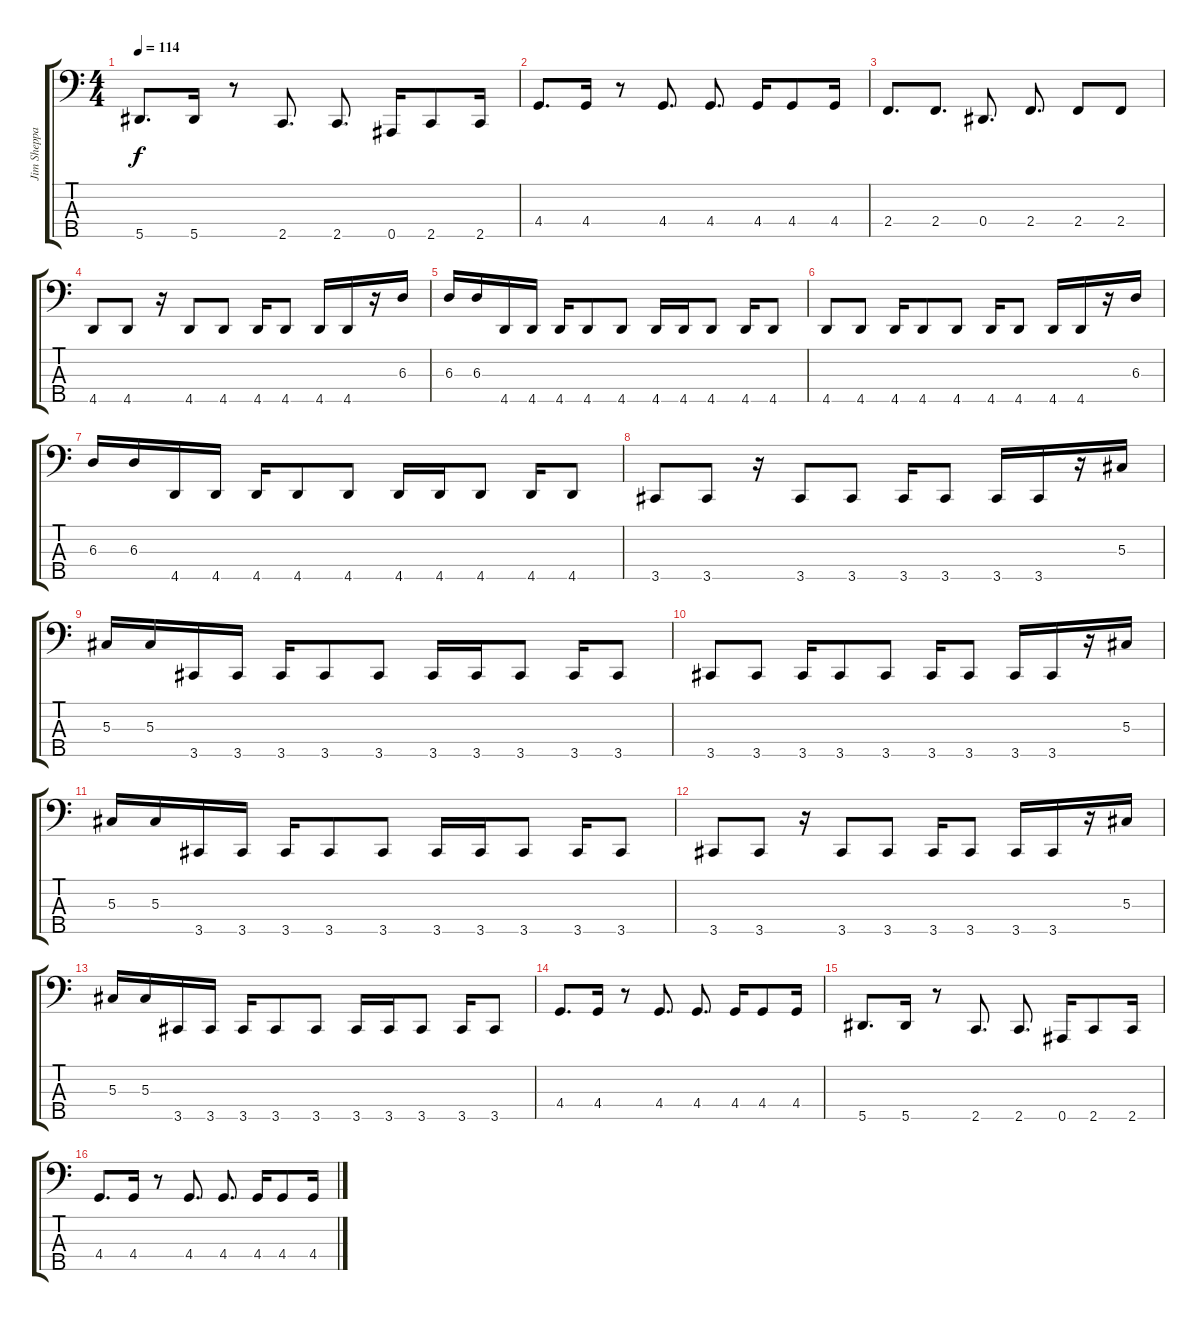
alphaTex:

\track ("Jim Sheppard (Bass)" "Jim Sheppa") {instrument electricbasspick}
\staff {score tabs}
\tuning (Gb2 Db2 Ab1 Eb1 Bb0) {hide}
\ts (4 4)
\tempo 114
\clef f4
\ks c
5.5.8{d dy f} 5.5.16 r.8 2.5.8{d} 2.5.8{d} 0.5.16 2.5.8 2.5.16 |
4.4.8{d} 4.4.16 r.8 4.4.8{d} 4.4.8{d} 4.4.16 4.4.8 4.4.16 |
2.4.8{d} 2.4.8{d} 0.4.8{d} 2.4.8{d} 2.4.8 2.4.8 |
4.5.8 4.5.8 r.16 4.5.8 4.5.8 4.5.16 4.5.8 4.5.16 4.5.16 r.16 6.3.16 |
6.3.16 6.3.16 4.5.16 4.5.16 4.5.16 4.5.8 4.5.8 4.5.16 4.5.16 4.5.8 4.5.16 4.5.8 |
4.5.8 4.5.8 4.5.16 4.5.8 4.5.8 4.5.16 4.5.8 4.5.16 4.5.16 r.16 6.3.16 |
6.3.16 6.3.16 4.5.16 4.5.16 4.5.16 4.5.8 4.5.8 4.5.16 4.5.16 4.5.8 4.5.16 4.5.8 |
3.5.8 3.5.8 r.16 3.5.8 3.5.8 3.5.16 3.5.8 3.5.16 3.5.16 r.16 5.3.16 |
5.3.16 5.3.16 3.5.16 3.5.16 3.5.16 3.5.8 3.5.8 3.5.16 3.5.16 3.5.8 3.5.16 3.5.8 |
3.5.8 3.5.8 3.5.16 3.5.8 3.5.8 3.5.16 3.5.8 3.5.16 3.5.16 r.16 5.3.16 |
5.3.16 5.3.16 3.5.16 3.5.16 3.5.16 3.5.8 3.5.8 3.5.16 3.5.16 3.5.8 3.5.16 3.5.8 |
3.5.8 3.5.8 r.16 3.5.8 3.5.8 3.5.16 3.5.8 3.5.16 3.5.16 r.16 5.3.16 |
5.3.16 5.3.16 3.5.16 3.5.16 3.5.16 3.5.8 3.5.8 3.5.16 3.5.16 3.5.8 3.5.16 3.5.8 |
4.4.8{d} 4.4.16 r.8 4.4.8{d} 4.4.8{d} 4.4.16 4.4.8 4.4.16 |
5.5.8{d} 5.5.16 r.8 2.5.8{d} 2.5.8{d} 0.5.16 2.5.8 2.5.16 |
4.4.8{d} 4.4.16 r.8 4.4.8{d} 4.4.8{d} 4.4.16 4.4.8 4.4.16
